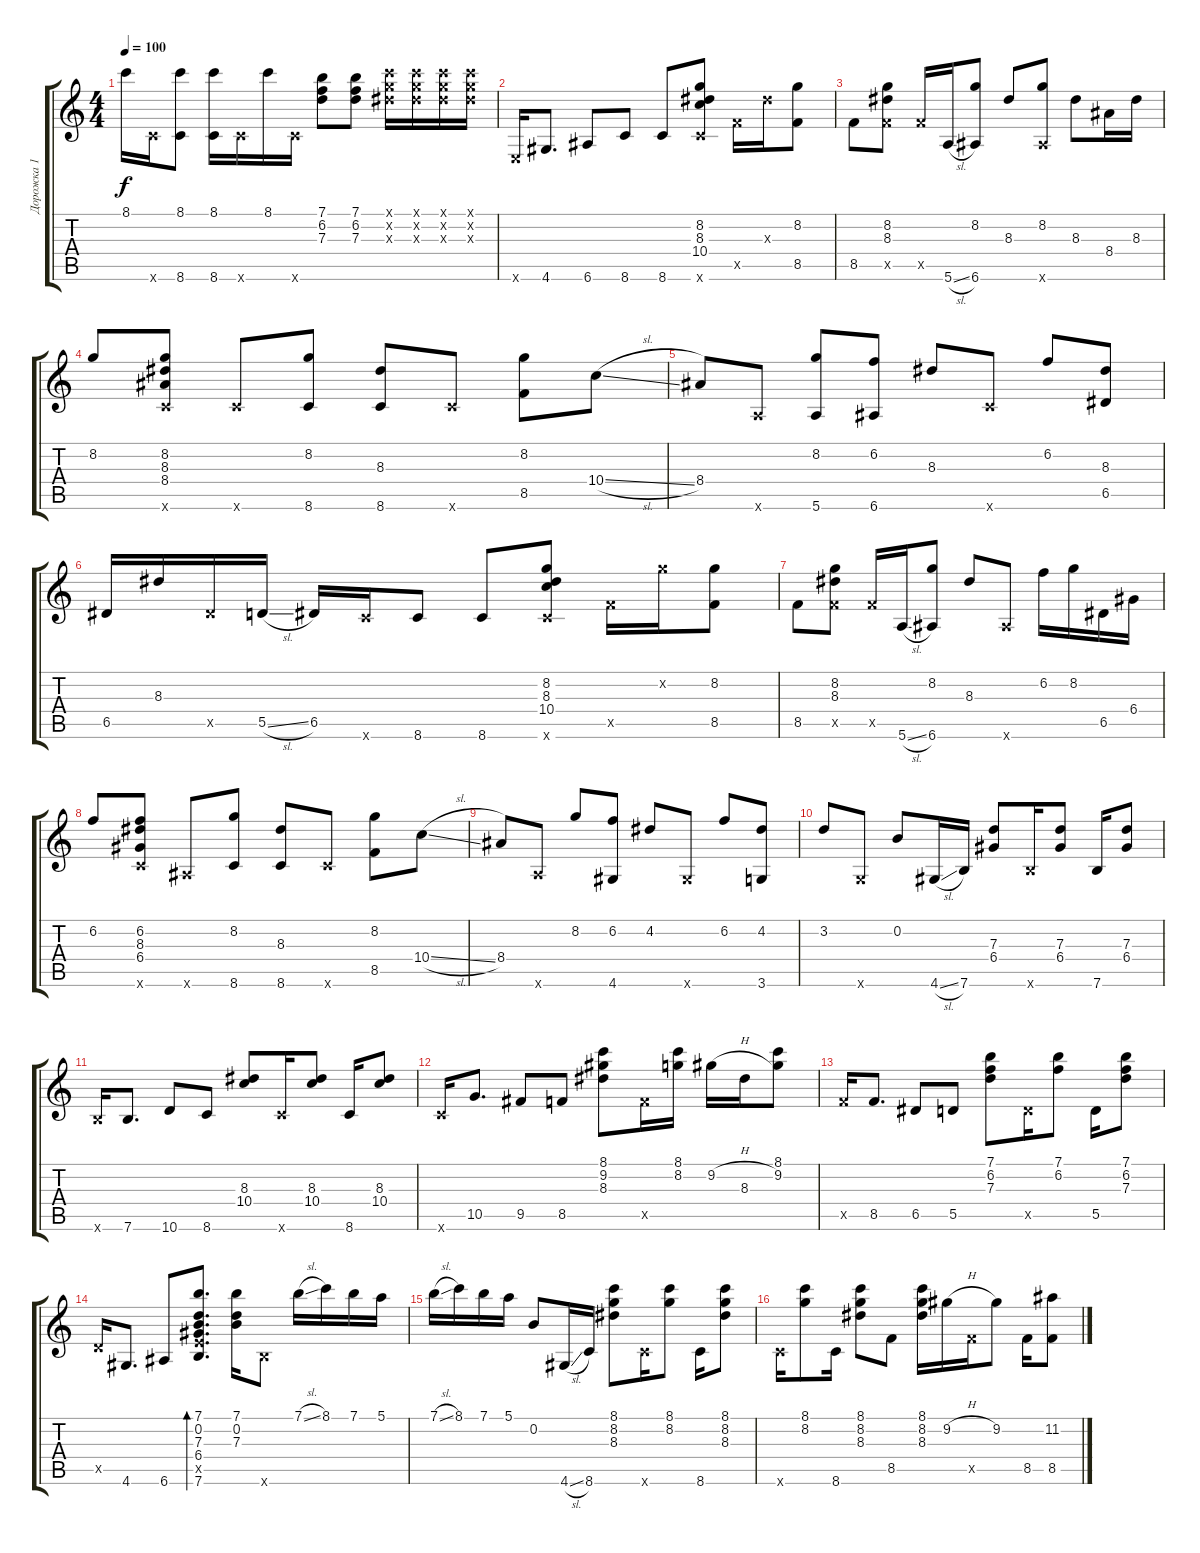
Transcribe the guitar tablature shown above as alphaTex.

\track ("Дорожка 1" "Дорожка 1") {instrument acousticguitarsteel}
\staff {score tabs}
\tuning (E4 B3 G3 D3 A2 E2) {hide}
\ts (4 4)
\tempo 100
\clef g2
\ks c
8.1.16{dy f} 8.6{x}.16 (8.1 8.6).8 (8.1 8.6).16 8.6{x}.16 8.1.16 8.6{x}.16 (7.1 6.2 7.3).8 (7.1 6.2 7.3).8 (8.1{x} 8.2{x} 8.3{x}).16 (8.1{x} 8.2{x} 8.3{x}).16 (8.1{x} 8.2{x} 8.3{x}).16 (8.1{x} 8.2{x} 8.3{x}).16 |
0.6{x}.16 4.6.8{d} 6.6.8 8.6.8 8.6.8 (8.2 8.3 10.4 8.6{x}).8 8.5{x}.16 8.3{x}.16 (8.2 8.5).8 |
8.5.8 (8.2 8.3 8.5{x}).8 8.5{x}.16 5.6{sl}.16 (8.2 6.6).8 8.3.8 (8.2 6.6{x}).8 8.3.8 8.4.16 8.3.16 |
8.2.8 (8.2 8.3 8.4 8.6{x}).8 8.6{x}.8 (8.2 8.6).8 (8.3 8.6).8 8.6{x}.8 (8.2 8.5).8 10.4{sl}.8 |
8.4.8 5.6{x}.8 (8.2 5.6).8 (6.2 6.6).8 8.3.8 8.6{x}.8 6.2.8 (8.3 6.5).8 |
6.5.16 8.3.16 6.5{x}.16 5.5{sl}.16 6.5.16 8.6{x}.16 8.6.8 8.6.8 (8.2 8.3 10.4 8.6{x}).8 8.5{x}.16 8.2{x}.16 (8.2 8.5).8 |
8.5.8 (8.2 8.3 8.5{x}).8 8.5{x}.16 5.6{sl}.16 (8.2 6.6).8 8.3.8 6.6{x}.8 6.2.16 8.2.16 6.5.16 6.4.16 |
6.2.8 (6.2 8.3 6.4 8.6{x}).8 6.6{x}.8 (8.2 8.6).8 (8.3 8.6).8 8.6{x}.8 (8.2 8.5).8 10.4{sl}.8 |
8.4.8 5.6{x}.8 8.2.8 (6.2 4.6).8 4.2.8 4.6{x}.8 6.2.8 (4.2 3.6).8 |
3.2.8 3.6{x}.8 0.2.8 4.6{sl}.16 7.6.16 (7.3 6.4).8 7.6{x}.16 (7.3 6.4).8 7.6.16 (7.3 6.4).8 |
7.6{x}.16 7.6.8{d} 10.6.8 8.6.8 (8.3 10.4).8 8.6{x}.16 (8.3 10.4).8 8.6.16 (8.3 10.4).8 |
8.6{x}.16 10.5.8{d} 9.5.8 8.5.8 (8.1 9.2 8.3).8 8.5{x}.16 (8.1 8.2).16 9.2{h}.16 8.3.16 (8.1 9.2).8 |
8.5{x}.16 8.5.8{d} 6.5.8 5.5.8 (7.1 6.2 7.3).8 5.5{x}.16 (7.1 6.2).8 5.5.16 (7.1 6.2 7.3).8 |
5.5{x}.16 4.6.8{d} 6.6.8 (7.1 0.2 7.3 6.4 7.5{x} 7.6).8{d bd 60} (7.1 0.2 7.3).16 7.6{x}.8 7.1{sl}.16 8.1.16 7.1.16 5.1.16 |
7.1{sl}.16 8.1.16 7.1.16 5.1.16 0.2.8 4.6{sl}.16 8.6.16 (8.1 8.2 8.3).8 8.6{x}.16 (8.1 8.2).8 8.6.16 (8.1 8.2 8.3).8 |
8.6{x}.16 (8.1 8.2).8 8.6.16 (8.1 8.2 8.3).8 8.5.8 (8.1 8.2 8.3).16 9.2{h}.16 8.5{x}.16 9.2.8 8.5.16 (11.2 8.5).8
